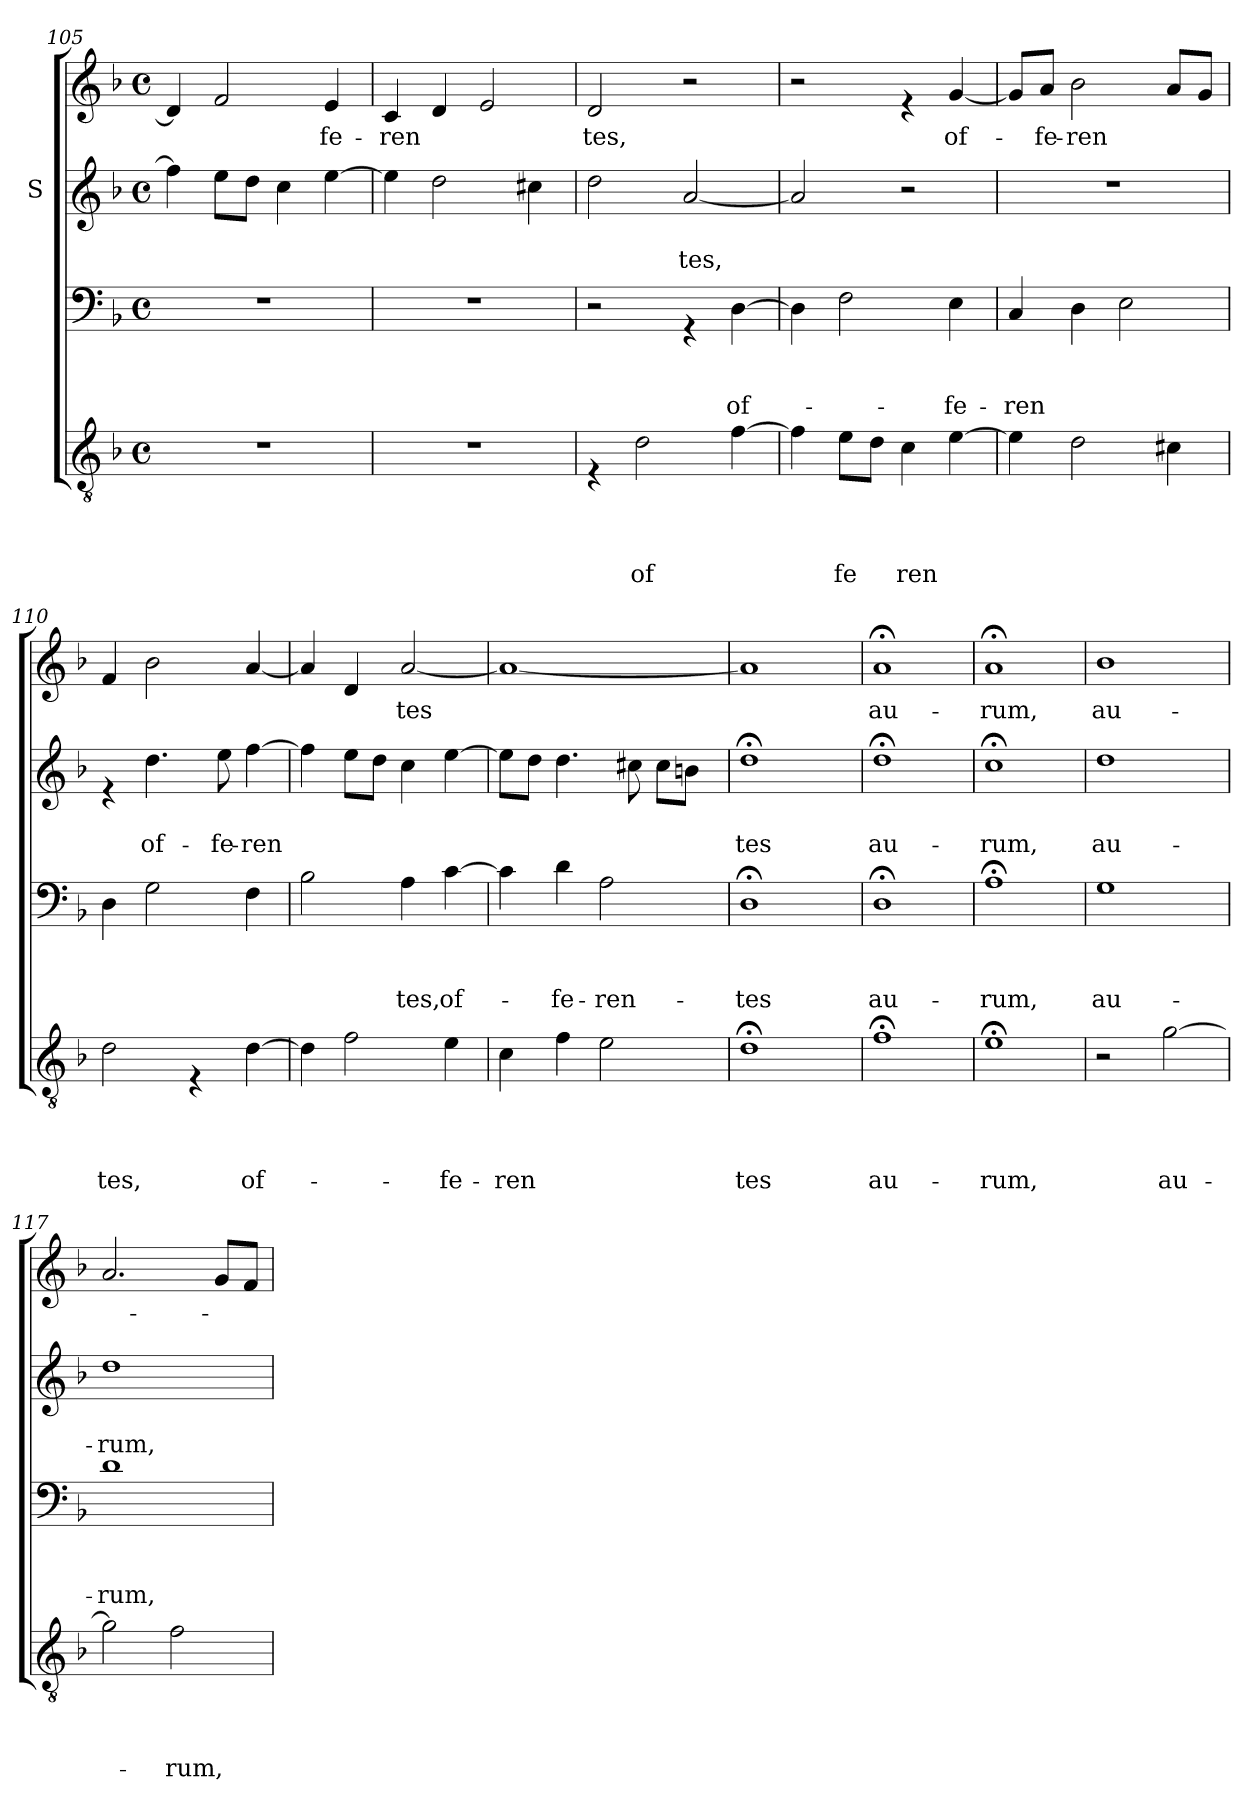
**kern	**text	**text	**text	**text	**kern	**text	**text	**text	**kern	**text	**text	**kern	**text
*part4	*part4	*part4	*part4	*part4	*part3	*part3	*part3	*part3	*part2	*part2	*part2	*part1	*part1
*staff4	*staff4	*staff4	*staff4	*staff4	*staff3	*staff3	*staff3	*staff3	*staff2	*staff2	*staff2	*staff1	*staff1
*	*	*	*	*	*	*	*	*	*I"S	*	*	*	*
!!LO:LB:g=z
*clefGv2	*	*	*	*	*clefF4	*	*	*	*clefG2	*	*	*clefG2	*
*k[b-]	*	*	*	*	*k[b-]	*	*	*	*k[b-]	*	*	*k[b-]	*
*F:	*	*	*	*	*F:	*	*	*	*F:	*	*	*F:	*
*M4/4	*	*	*	*	*M4/4	*	*	*	*M4/4	*	*	*M4/4	*
*met(c)	*	*	*	*	*met(c)	*	*	*	*met(c)	*	*	*met(c)	*
=105	=105	=105	=105	=105	=105	=105	=105	=105	=105	=105	=105	=105	=105
1r	.	.	.	.	1r	.	.	.	4ff\]	.	.	4d/]	.
.	.	.	.	.	.	.	.	.	8ee\L	.	.	2f/	.
.	.	.	.	.	.	.	.	.	8dd\J	.	.	.	.
.	.	.	.	.	.	.	.	.	4cc\	.	.	.	.
!	!	!	!	!	!	!	!	!	!	!	!	!	!LO:LY:b
.	.	.	.	.	.	.	.	.	[>4ee\	.	.	4e/	-fe-
=106	=106	=106	=106	=106	=106	=106	=106	=106	=106	=106	=106	=106	=106
!	!	!	!	!	!	!	!	!	!	!	!	!	!LO:LY:b
1r	.	.	.	.	1r	.	.	.	4ee\]	.	.	4c/	-ren
.	.	.	.	.	.	.	.	.	2dd\	.	.	4d/	.
.	.	.	.	.	.	.	.	.	.	.	.	2e/	.
.	.	.	.	.	.	.	.	.	4cc#X\	.	.	.	.
=107	=107	=107	=107	=107	=107	=107	=107	=107	=107	=107	=107	=107	=107
!	!	!	!	!	!	!	!	!	!	!	!	!	!LO:LY:b
4rE	.	.	.	.	2r	.	.	.	2dd\	.	.	2d/	tes,
!	!	!	!	!LO:LY:b	!	!	!	!	!	!	!	!	!
2d\	.	.	.	of	.	.	.	.	.	.	.	.	.
!	!	!	!	!	!	!	!	!	!	!	!LO:LY:b	!	!
.	.	.	.	.	4rGG	.	.	.	[<2a/	.	-tes,	2r	.
!	!	!	!	!	!	!	!	!LO:LY:b	!	!	!	!	!
[>4f\	.	.	.	.	[>4D\	.	.	of-	.	.	.	.	.
=108	=108	=108	=108	=108	=108	=108	=108	=108	=108	=108	=108	=108	=108
4f\]	.	.	.	.	4D\]	.	.	.	2a/]	.	.	2r	.
!	!	!	!	!LO:LY:b	!	!	!	!	!	!	!	!	!
8e\L	.	.	.	fe	2F\	.	.	.	.	.	.	.	.
8d\J	.	.	.	.	.	.	.	.	.	.	.	.	.
!	!	!	!	!LO:LY:b	!	!	!	!	!	!	!	!	!
4c\	.	.	.	ren	.	.	.	.	2r	.	.	4re	.
!	!	!	!	!	!	!	!	!LO:LY:b	!	!	!	!	!LO:LY:b
[>4e\	.	.	.	.	4E\	.	.	-fe-	.	.	.	[<4g/	of-
=109	=109	=109	=109	=109	=109	=109	=109	=109	=109	=109	=109	=109	=109
!	!	!	!	!	!	!	!	!LO:LY:b	!	!	!	!	!
4e\]	.	.	.	.	4C/	.	.	-ren	1r	.	.	8g/L]	.
!	!	!	!	!	!	!	!	!	!	!	!	!	!LO:LY:b
.	.	.	.	.	.	.	.	.	.	.	.	8a/J	-fe-
!	!	!	!	!	!	!	!	!	!	!	!	!	!LO:LY:b
2d\	.	.	.	.	4D\	.	.	.	.	.	.	2b-\	-ren
.	.	.	.	.	2E\	.	.	.	.	.	.	.	.
4c#X\	.	.	.	.	.	.	.	.	.	.	.	8a/L	.
.	.	.	.	.	.	.	.	.	.	.	.	8g/J	.
!!LO:PB:g=z
=110	=110	=110	=110	=110	=110	=110	=110	=110	=110	=110	=110	=110	=110
!	!	!	!	!LO:LY:b	!	!	!	!	!	!	!	!	!
2d\	.	.	.	tes,	4D\	.	.	.	4re	.	.	4f/	.
!	!	!	!	!	!	!	!	!	!	!	!LO:LY:b	!	!
.	.	.	.	.	2G\	.	.	.	4.dd\	.	of-	2b-\	.
4rE	.	.	.	.	.	.	.	.	.	.	.	.	.
!	!	!	!	!	!	!	!	!	!	!	!LO:LY:b	!	!
.	.	.	.	.	.	.	.	.	8ee\	.	-fe-	.	.
!	!	!	!	!LO:LY:b	!	!	!	!	!	!	!LO:LY:b	!	!
[>4d\	.	.	.	of-	4F\	.	.	.	[>4ff\	.	-ren	[<4a/	.
=111	=111	=111	=111	=111	=111	=111	=111	=111	=111	=111	=111	=111	=111
4d\]	.	.	.	.	2B-\	.	.	.	4ff\]	.	.	4a/]	.
2f\	.	.	.	.	.	.	.	.	8ee\L	.	.	4d/	.
.	.	.	.	.	.	.	.	.	8dd\J	.	.	.	.
!	!	!	!	!	!	!	!	!LO:LY:b	!	!	!	!	!LO:LY:b
.	.	.	.	.	4A\	.	.	tes,	4cc\	.	.	[<2a/	tes
!	!	!	!	!LO:LY:b	!	!	!	!LO:LY:b	!	!	!	!	!
4e\	.	.	.	-fe-	[>4c\	.	.	of-	[>4ee\	.	.	.	.
=112	=112	=112	=112	=112	=112	=112	=112	=112	=112	=112	=112	=112	=112
!	!	!	!	!LO:LY:b	!	!	!	!	!	!	!	!	!
4c\	.	.	.	-ren	4c\]	.	.	.	8ee\L]	.	.	1a_	.
.	.	.	.	.	.	.	.	.	8dd\J	.	.	.	.
!	!	!	!	!	!	!	!	!LO:LY:b	!	!	!	!	!
4f\	.	.	.	.	4d\	.	.	-fe-	4.dd\	.	.	.	.
!	!	!	!	!	!	!	!	!LO:LY:b	!	!	!	!	!
2e\	.	.	.	.	2A\	.	.	-ren-	.	.	.	.	.
.	.	.	.	.	.	.	.	.	8cc#X\	.	.	.	.
.	.	.	.	.	.	.	.	.	8cc#\L	.	.	.	.
.	.	.	.	.	.	.	.	.	8bn\J	.	.	.	.
=113	=113	=113	=113	=113	=113	=113	=113	=113	=113	=113	=113	=113	=113
!	!	!	!	!LO:LY:b	!	!	!	!LO:LY:b	!	!	!LO:LY:b	!	!
1d;<	.	.	.	tes	1D;<	.	.	-tes	1dd;<	.	tes	1a]	.
=114	=114	=114	=114	=114	=114	=114	=114	=114	=114	=114	=114	=114	=114
!	!	!	!	!LO:LY:b	!	!	!	!LO:LY:b	!	!	!LO:LY:b	!	!LO:LY:b
1f;<	.	.	.	au-	1D;<	.	.	au-	1dd;<	.	au-	1a;<	au-
=115	=115	=115	=115	=115	=115	=115	=115	=115	=115	=115	=115	=115	=115
!	!	!	!	!LO:LY:b	!	!	!	!LO:LY:b	!	!	!LO:LY:b	!	!LO:LY:b
1e;<	.	.	.	-rum,	1A;<	.	.	-rum,	1cc;<	.	-rum,	1a;<	-rum,
!!LO:LB:g=z
=116	=116	=116	=116	=116	=116	=116	=116	=116	=116	=116	=116	=116	=116
!	!	!	!	!	!	!	!	!LO:LY:b	!	!	!LO:LY:b	!	!LO:LY:b
2r	.	.	.	.	1G	.	.	au-	1dd	.	au-	1b-	au-
!	!	!	!	!LO:LY:b	!	!	!	!	!	!	!	!	!
[>2g\	.	.	.	au-	.	.	.	.	.	.	.	.	.
=117	=117	=117	=117	=117	=117	=117	=117	=117	=117	=117	=117	=117	=117
!	!	!	!	!	!	!	!	!LO:LY:b	!	!	!LO:LY:b	!	!
2g\]	.	.	.	.	1d	.	.	-rum,	1dd	.	-rum,	2.a/	.
!	!	!	!	!LO:LY:b	!	!	!	!	!	!	!	!	!
2f\	.	.	.	-rum,	.	.	.	.	.	.	.	.	.
.	.	.	.	.	.	.	.	.	.	.	.	8g/L	.
.	.	.	.	.	.	.	.	.	.	.	.	8f/J	.
=	=	=	=	=	=	=	=	=	=	=	=	=	=
*-	*-	*-	*-	*-	*-	*-	*-	*-	*-	*-	*-	*-	*-
